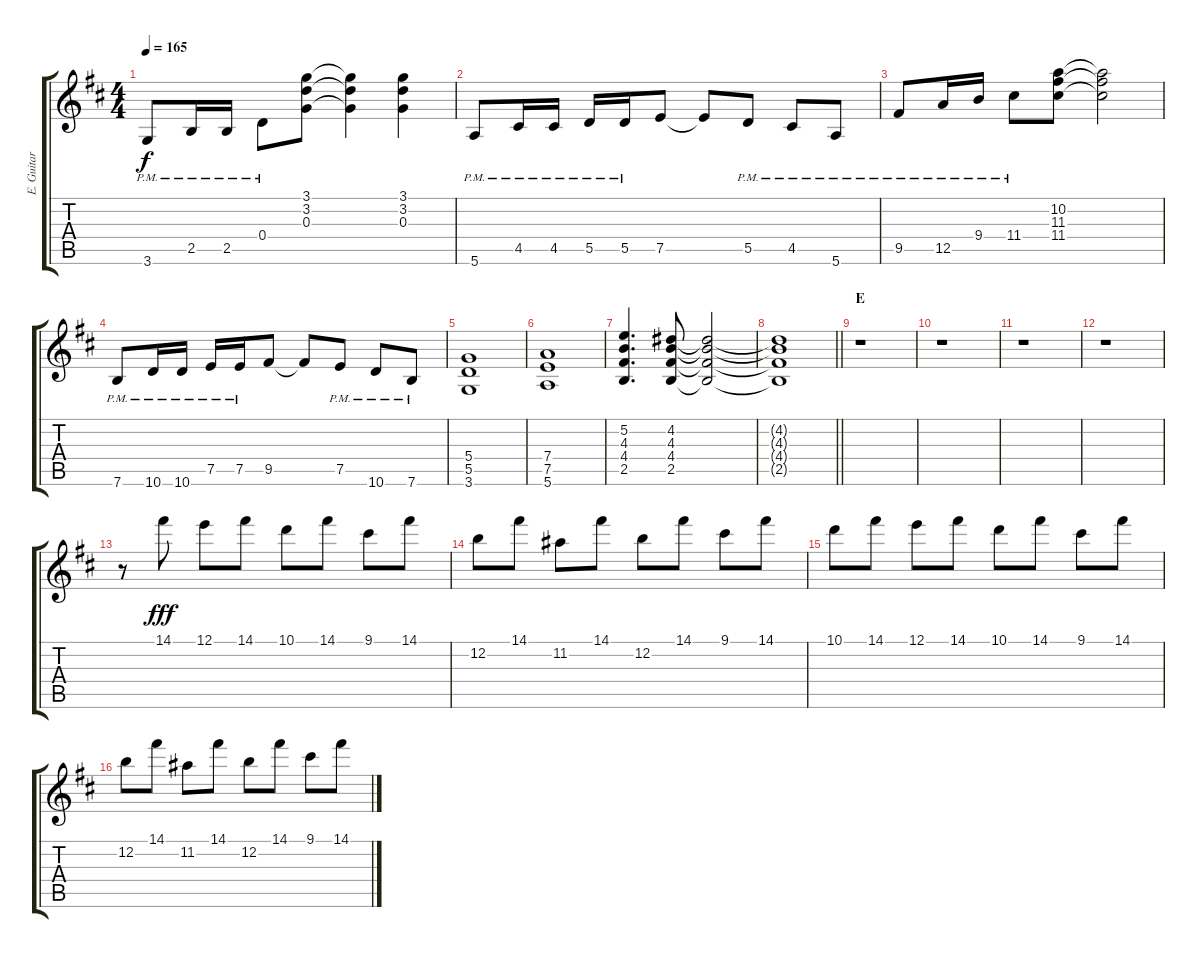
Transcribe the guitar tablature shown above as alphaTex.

\track ("E. Guitar I" "E. Guitar ") {instrument overdrivenguitar}
\staff {score tabs}
\tuning (E4 B3 G3 D3 A2 E2) {hide}
\ts (4 4)
\tempo 165
\clef g2
\ks d
3.6{pm}.8{dy f} 2.5{pm}.16 2.5{pm}.16 0.4{pm}.8 (3.1 3.2 0.3).8 (3.1{t} 3.2{t} 0.3{t}).4 (3.1 3.2 0.3).4 |
5.6{pm}.8 4.5{pm}.16 4.5{pm}.16 5.5{pm}.16 5.5{pm}.16 7.5.8 7.5{t}.8 5.5{pm}.8 4.5{pm}.8 5.6{pm}.8 |
9.5{pm}.8 12.5{pm}.16 9.4{pm}.16 11.4{pm}.8 (10.2 11.3 11.4).8 (10.2{t} 11.3{t} 11.4{t}).2 |
7.6{pm}.8 10.6{pm}.16 10.6{pm}.16 7.5{pm}.16 7.5{pm}.16 9.5.8 9.5{t}.8 7.5{pm}.8 10.6{pm}.8 7.6{pm}.8 |
(5.4 5.5 3.6).1 |
(7.4 7.5 5.6).1 |
(5.2 4.3 4.4 2.5).4{d} (4.2 4.3 4.4 2.5).8 (4.2{t} 4.3{t} 4.4{t} 2.5{t}).2 |
\barLineRight lightlight
(4.2{t} 4.3{t} 4.4{t} 2.5{t}).1 |
\section ("" "E")
r.1 |
r.1 |
r.1 |
r.1 |
r.8 14.1.8{dy fff} 12.1.8 14.1.8 10.1.8 14.1.8 9.1.8 14.1.8 |
12.2.8 14.1.8 11.2.8 14.1.8 12.2.8 14.1.8 9.1.8 14.1.8 |
10.1.8 14.1.8 12.1.8 14.1.8 10.1.8 14.1.8 9.1.8 14.1.8 |
12.2.8 14.1.8 11.2.8 14.1.8 12.2.8 14.1.8 9.1.8 14.1.8
